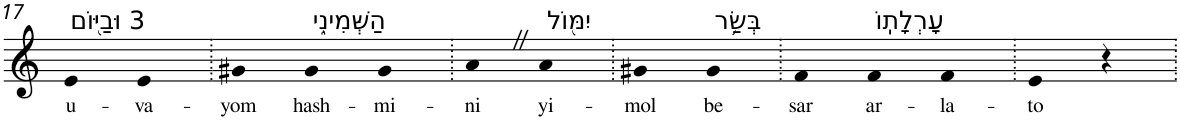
**kern	**text
*part1	*part1
*staff1	*staff1
*I"Piano	*
*I'Pno	*
!!LO:PB:g=z
*clefG2	*
*k[]	*
=17	=17
!LO:TX:a:t=3 וּבַיּ֖וֹם	!
!	!LO:LY:b
4e	u-
!	!LO:LY:b
4e	-va-
=18.	=18.
!	!LO:LY:b
4g#X	-yom
!LO:TX:a:t=הַשְּׁמִינִ֑י	!
!	!LO:LY:b
4g#	hash-
!	!LO:LY:b
4g#	-mi-
=19.	=19.
!	!LO:LY:b
4aZ	-ni
!LO:TX:a:t=יִמּ֖וֹל	!
!	!LO:LY:b
4a	yi-
=20.	=20.
!	!LO:LY:b
4g#X	-mol
!LO:TX:a:t=בְּשַׂ֥ר	!
!	!LO:LY:b
4g#	be-
=21.	=21.
!	!LO:LY:b
4f	-sar
!LO:TX:a:t=עָרְלָתֽוֹ	!
!	!LO:LY:b
4f	ar-
!	!LO:LY:b
4f	-la-
=22.	=22.
!	!LO:LY:b
4e	-to
4r	.
=.	=.
*-	*-
